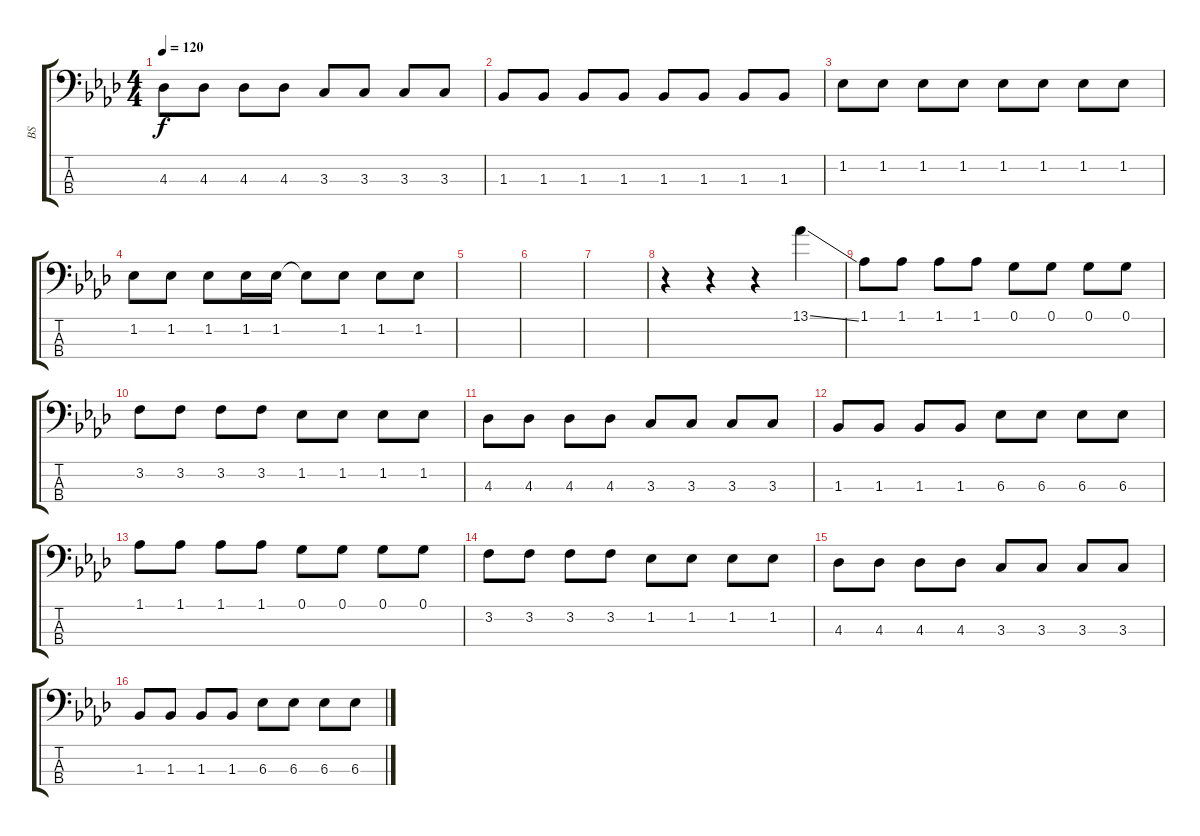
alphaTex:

\track ("BS" "BS") {instrument electricbassfinger}
\staff {score tabs}
\tuning (G2 D2 A1 E1) {hide}
\ts (4 4)
\tempo 120
\clef f4
\ks ab
4.3.8{dy f} 4.3.8 4.3.8 4.3.8 3.3.8 3.3.8 3.3.8 3.3.8 |
1.3.8 1.3.8 1.3.8 1.3.8 1.3.8 1.3.8 1.3.8 1.3.8 |
1.2.8 1.2.8 1.2.8 1.2.8 1.2.8 1.2.8 1.2.8 1.2.8 |
1.2.8 1.2.8 1.2.8 1.2.16 1.2.16 1.2{t}.8 1.2.8 1.2.8 1.2.8 |
|
|
|
r.4 r.4 r.4 13.1{ss}.4 |
1.1.8 1.1.8 1.1.8 1.1.8 0.1.8 0.1.8 0.1.8 0.1.8 |
3.2.8 3.2.8 3.2.8 3.2.8 1.2.8 1.2.8 1.2.8 1.2.8 |
4.3.8 4.3.8 4.3.8 4.3.8 3.3.8 3.3.8 3.3.8 3.3.8 |
1.3.8 1.3.8 1.3.8 1.3.8 6.3.8 6.3.8 6.3.8 6.3.8 |
1.1.8 1.1.8 1.1.8 1.1.8 0.1.8 0.1.8 0.1.8 0.1.8 |
3.2.8 3.2.8 3.2.8 3.2.8 1.2.8 1.2.8 1.2.8 1.2.8 |
4.3.8 4.3.8 4.3.8 4.3.8 3.3.8 3.3.8 3.3.8 3.3.8 |
1.3.8 1.3.8 1.3.8 1.3.8 6.3.8 6.3.8 6.3.8 6.3.8
